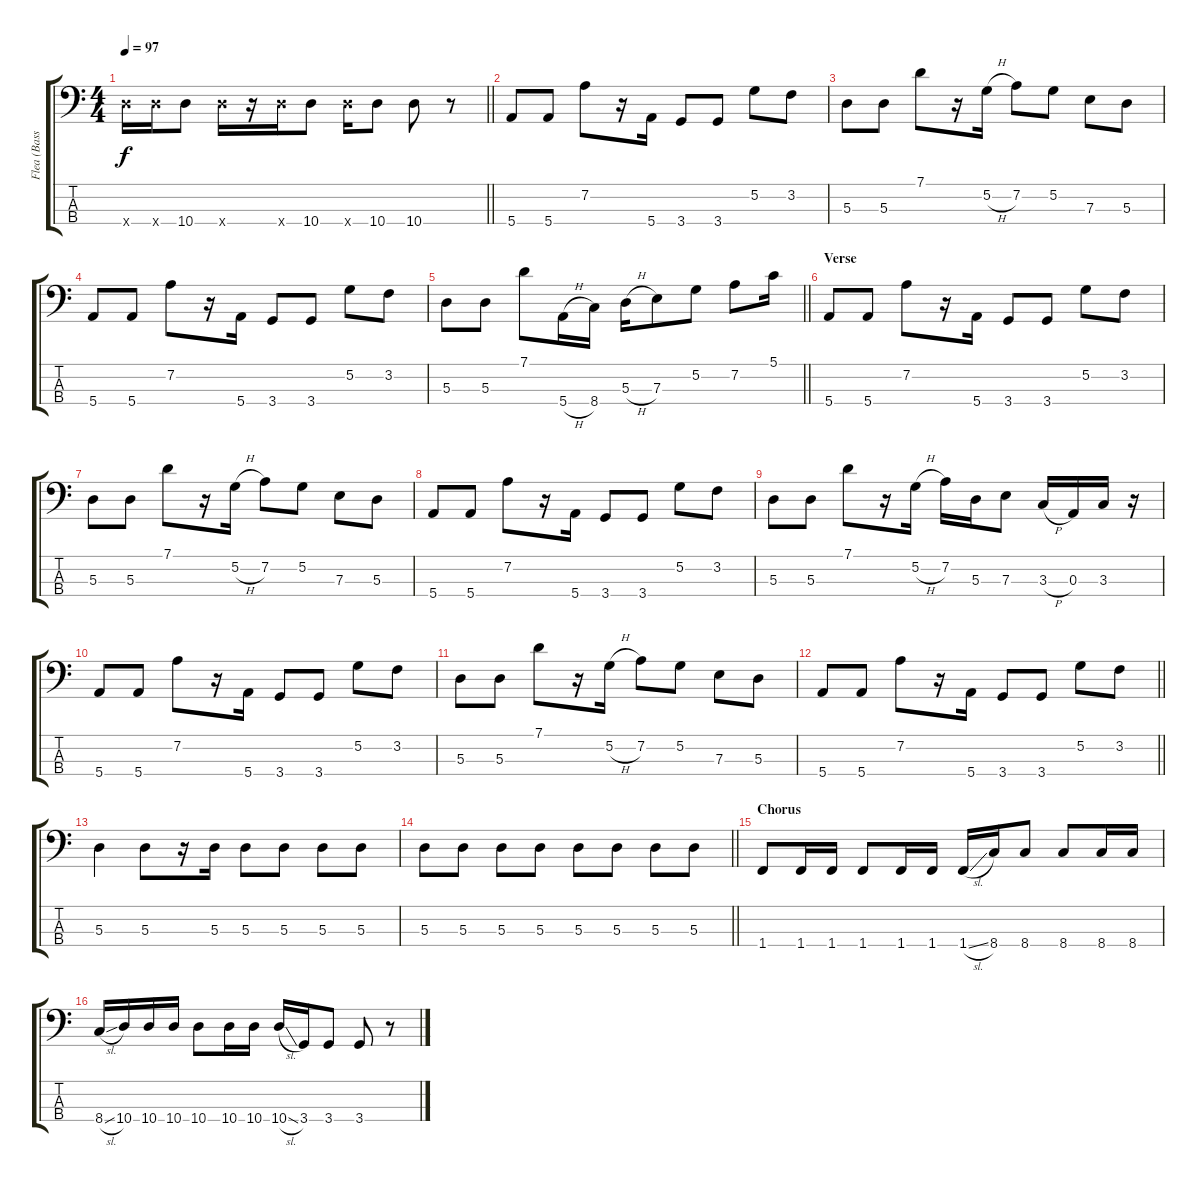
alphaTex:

\track ("Flea (Bass)" "Flea (Bass") {instrument electricbassfinger}
\staff {score tabs}
\tuning (G2 D2 A1 E1) {hide}
\ts (4 4)
\tempo 97
\clef f4
\barLineRight lightlight
\ks c
10.4{x}.16{dy f} 10.4{x}.16 10.4.8 10.4{x}.16 r.16 10.4{x}.16 10.4.8 10.4{x}.16 10.4.8 10.4.8 r.8 |
5.4.8 5.4.8 7.2.8 r.16 5.4.16 3.4.8 3.4.8 5.2.8 3.2.8 |
5.3.8 5.3.8 7.1.8 r.16 5.2{h}.16 7.2.8 5.2.8 7.3.8 5.3.8 |
5.4.8 5.4.8 7.2.8 r.16 5.4.16 3.4.8 3.4.8 5.2.8 3.2.8 |
\barLineRight lightlight
5.3.8 5.3.8 7.1.8 5.4{h}.16 8.4.16 5.3{h}.16 7.3.8 5.2.8 7.2.8 5.1.16 |
\section ("" "Verse")
5.4.8 5.4.8 7.2.8 r.16 5.4.16 3.4.8 3.4.8 5.2.8 3.2.8 |
5.3.8 5.3.8 7.1.8 r.16 5.2{h}.16 7.2.8 5.2.8 7.3.8 5.3.8 |
5.4.8 5.4.8 7.2.8 r.16 5.4.16 3.4.8 3.4.8 5.2.8 3.2.8 |
5.3.8 5.3.8 7.1.8 r.16 5.2{h}.16 7.2.16 5.3.16 7.3.8 3.3{h}.16 0.3.16 3.3.16 r.16 |
5.4.8 5.4.8 7.2.8 r.16 5.4.16 3.4.8 3.4.8 5.2.8 3.2.8 |
5.3.8 5.3.8 7.1.8 r.16 5.2{h}.16 7.2.8 5.2.8 7.3.8 5.3.8 |
\barLineRight lightlight
5.4.8 5.4.8 7.2.8 r.16 5.4.16 3.4.8 3.4.8 5.2.8 3.2.8 |
5.3.4 5.3.8 r.16 5.3.16 5.3.8 5.3.8 5.3.8 5.3.8 |
\barLineRight lightlight
5.3.8 5.3.8 5.3.8 5.3.8 5.3.8 5.3.8 5.3.8 5.3.8 |
\section ("" "Chorus")
1.4.8 1.4.16 1.4.16 1.4.8 1.4.16 1.4.16 1.4{sl}.16 8.4.16 8.4.8 8.4.8 8.4.16 8.4.16 |
8.4{sl}.16 10.4.16 10.4.16 10.4.16 10.4.8 10.4.16 10.4.16 10.4{sl}.16 3.4.16 3.4.8 3.4.8 r.8
